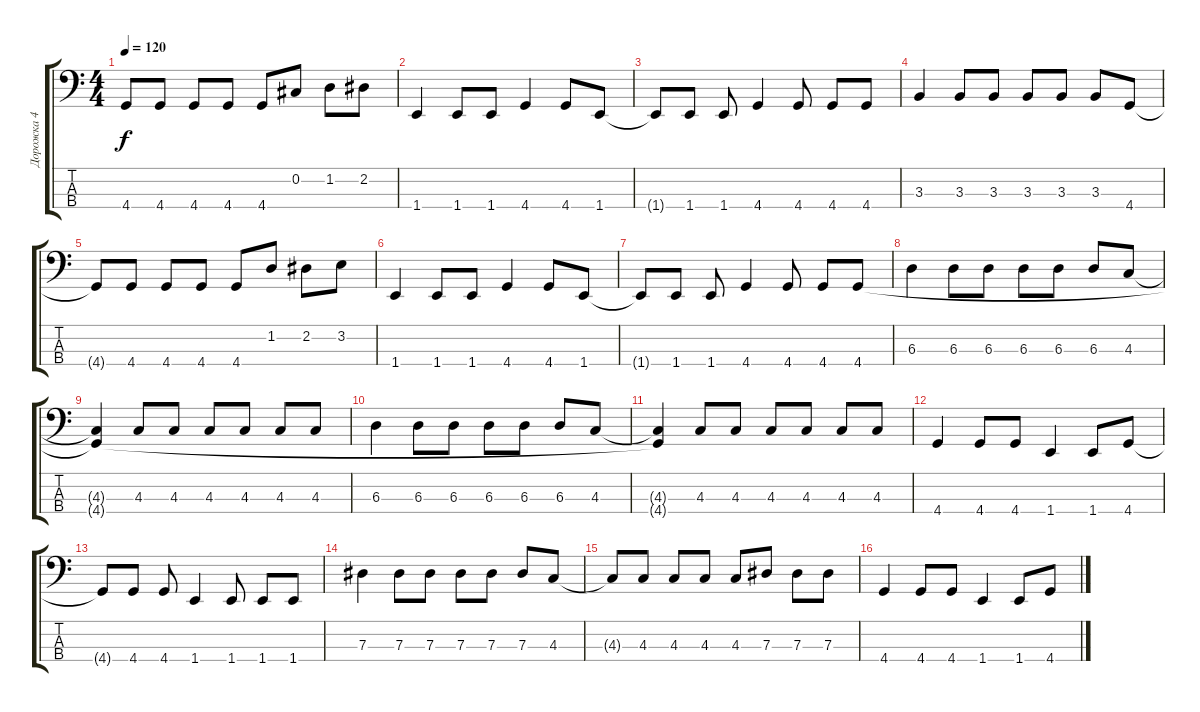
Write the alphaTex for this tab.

\track ("Дорожка 4" "Дорожка 4") {instrument electricbassfinger}
\staff {score tabs}
\tuning (Gb2 Db2 Ab1 Eb1) {hide}
\ts (4 4)
\tempo 120
\clef f4
\ks c
4.4{t}.8{dy f} 4.4.8 4.4.8 4.4.8 4.4.8 0.2.8 1.2.8 2.2.8 |
1.4.4 1.4.8 1.4.8 4.4.4 4.4.8 1.4.8 |
1.4{t}.8 1.4.8 1.4.8 4.4.4 4.4.8 4.4.8 4.4.8 |
3.3.4 3.3.8 3.3.8 3.3.8 3.3.8 3.3.8 4.4.8 |
4.4{t}.8 4.4.8 4.4.8 4.4.8 4.4.8 1.2.8 2.2.8 3.2.8 |
1.4.4 1.4.8 1.4.8 4.4.4 4.4.8 1.4.8 |
1.4{t}.8 1.4.8 1.4.8 4.4.4 4.4.8 4.4.8 4.4.8 |
6.3.4 6.3.8 6.3.8 6.3.8 6.3.8 6.3.8 4.3.8 |
(4.3{t} 4.4{t}).4 4.3.8 4.3.8 4.3.8 4.3.8 4.3.8 4.3.8 |
6.3.4 6.3.8 6.3.8 6.3.8 6.3.8 6.3.8 4.3.8 |
(4.3{t} 4.4{t}).4 4.3.8 4.3.8 4.3.8 4.3.8 4.3.8 4.3.8 |
4.4.4 4.4.8 4.4.8 1.4.4 1.4.8 4.4.8 |
4.4{t}.8 4.4.8 4.4.8 1.4.4 1.4.8 1.4.8 1.4.8 |
7.3.4 7.3.8 7.3.8 7.3.8 7.3.8 7.3.8 4.3.8 |
4.3{t}.8 4.3.8 4.3.8 4.3.8 4.3.8 7.3.8 7.3.8 7.3.8 |
4.4.4 4.4.8 4.4.8 1.4.4 1.4.8 4.4.8
